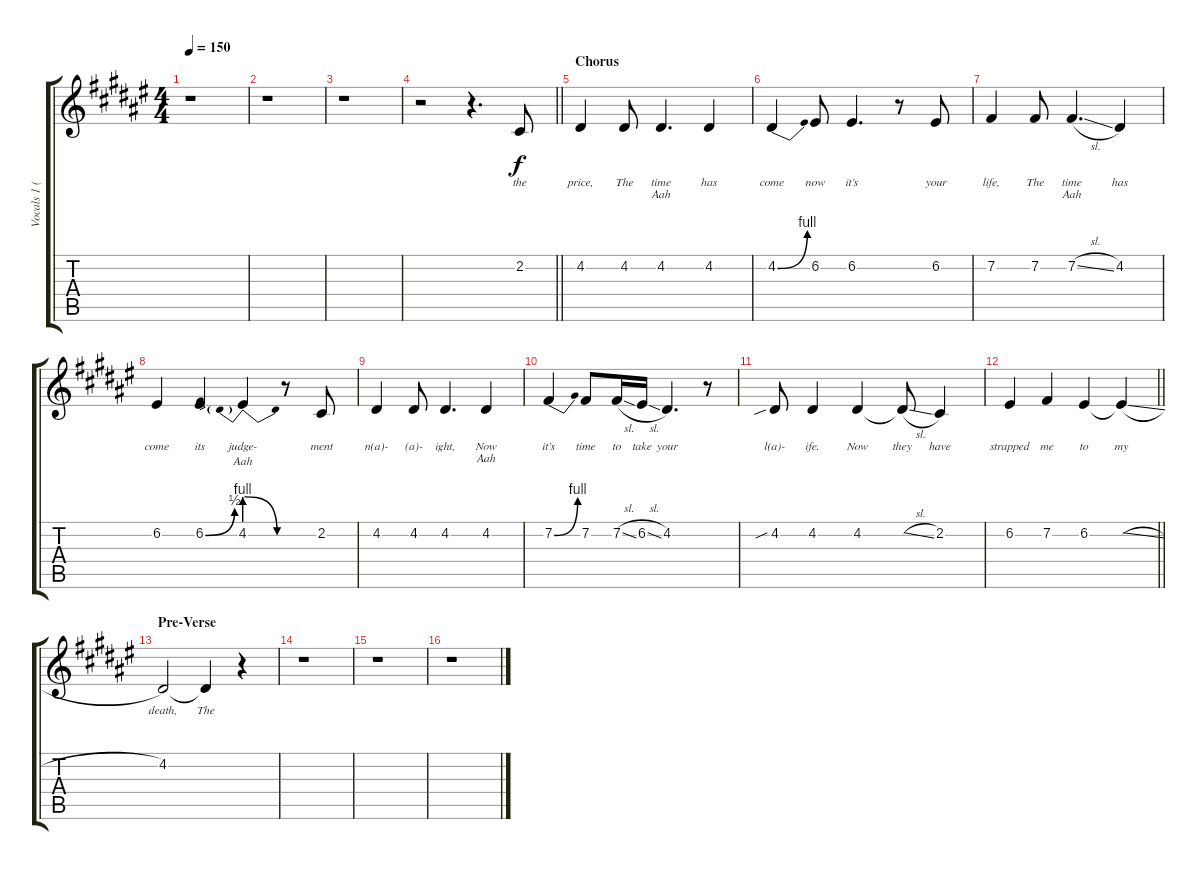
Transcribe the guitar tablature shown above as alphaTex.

\track ("Vocals 1 (Lead Vocals)" "Vocals 1 (") {instrument violin}
\staff {score tabs}
\tuning (E4 B3 G3 D3 A2 E2) {hide}
\ts (4 4)
\tempo 150
\clef g2
\ks f#
r.1{dy f} |
r.1 |
r.1 |
\barLineRight lightlight
r.2 r.4{d} 2.2.8{lyrics (0 "the") lyrics (1 "") lyrics (2 "") lyrics (3 "") lyrics (4 "")} |
\section ("" "Chorus")
4.2.4{lyrics (0 "price,") lyrics (1 "") lyrics (2 "") lyrics (3 "") lyrics (4 "")} 4.2.8{lyrics (0 "The") lyrics (1 "") lyrics (2 "") lyrics (3 "") lyrics (4 "")} 4.2.4{d lyrics (0 "time") lyrics (1 "Aah") lyrics (2 "") lyrics (3 "") lyrics (4 "")} 4.2.4{lyrics (0 "has") lyrics (1 "") lyrics (2 "") lyrics (3 "") lyrics (4 "")} |
4.2{be (bend 0 0 60 4)}.4{lyrics (0 "come") lyrics (1 "") lyrics (2 "") lyrics (3 "") lyrics (4 "")} 6.2.8{lyrics (0 "now") lyrics (1 "") lyrics (2 "") lyrics (3 "") lyrics (4 "")} 6.2.4{d lyrics (0 "it’s") lyrics (1 "") lyrics (2 "") lyrics (3 "") lyrics (4 "")} r.8 6.2.8{lyrics (0 "your") lyrics (1 "") lyrics (2 "") lyrics (3 "") lyrics (4 "")} |
7.2.4{lyrics (0 "life,") lyrics (1 "") lyrics (2 "") lyrics (3 "") lyrics (4 "")} 7.2.8{lyrics (0 "The") lyrics (1 "") lyrics (2 "") lyrics (3 "") lyrics (4 "")} 7.2{sl}.4{d lyrics (0 "time") lyrics (1 "Aah") lyrics (2 "") lyrics (3 "") lyrics (4 "")} 4.2.4{lyrics (0 "has") lyrics (1 "") lyrics (2 "") lyrics (3 "") lyrics (4 "")} |
6.2.4{lyrics (0 "come") lyrics (1 "") lyrics (2 "") lyrics (3 "") lyrics (4 "")} 6.2{be (bend 0 0 60 2)}.4{lyrics (0 "its") lyrics (1 "") lyrics (2 "") lyrics (3 "") lyrics (4 "")} 4.2{be (prebendrelease 0 4 60 0)}.4{lyrics (0 "judge-") lyrics (1 "Aah") lyrics (2 "") lyrics (3 "") lyrics (4 "")} r.8 2.2.8{lyrics (0 "ment") lyrics (1 "") lyrics (2 "") lyrics (3 "") lyrics (4 "")} |
4.2.4{lyrics (0 "n(a)-") lyrics (1 "") lyrics (2 "") lyrics (3 "") lyrics (4 "")} 4.2.8{lyrics (0 "(a)-") lyrics (1 "") lyrics (2 "") lyrics (3 "") lyrics (4 "")} 4.2.4{d lyrics (0 "ight,") lyrics (1 "") lyrics (2 "") lyrics (3 "") lyrics (4 "")} 4.2.4{lyrics (0 "Now") lyrics (1 "Aah") lyrics (2 "") lyrics (3 "") lyrics (4 "")} |
7.2{be (bend 0 0 60 4)}.4{lyrics (0 "it’s") lyrics (1 "") lyrics (2 "") lyrics (3 "") lyrics (4 "")} 7.2.8{lyrics (0 "time") lyrics (1 "") lyrics (2 "") lyrics (3 "") lyrics (4 "")} 7.2{sl}.16{lyrics (0 "to") lyrics (1 "") lyrics (2 "") lyrics (3 "") lyrics (4 "")} 6.2{sl}.16{lyrics (0 "take") lyrics (1 "") lyrics (2 "") lyrics (3 "") lyrics (4 "")} 4.2.4{d lyrics (0 "your") lyrics (1 "") lyrics (2 "") lyrics (3 "") lyrics (4 "")} r.8 |
4.2{sib}.8{lyrics (0 "l(a)-") lyrics (1 "") lyrics (2 "") lyrics (3 "") lyrics (4 "")} 4.2.4{lyrics (0 "ife.") lyrics (1 "") lyrics (2 "") lyrics (3 "") lyrics (4 "")} 4.2.4{lyrics (0 "Now") lyrics (1 "") lyrics (2 "") lyrics (3 "") lyrics (4 "")} 4.2{sl t}.8{lyrics (0 "they") lyrics (1 "") lyrics (2 "") lyrics (3 "") lyrics (4 "")} 2.2.4{lyrics (0 "have") lyrics (1 "") lyrics (2 "") lyrics (3 "") lyrics (4 "")} |
\barLineRight lightlight
6.2.4{lyrics (0 "strapped") lyrics (1 "") lyrics (2 "") lyrics (3 "") lyrics (4 "")} 7.2.4{lyrics (0 "me") lyrics (1 "") lyrics (2 "") lyrics (3 "") lyrics (4 "")} 6.2.4{lyrics (0 "to") lyrics (1 "") lyrics (2 "") lyrics (3 "") lyrics (4 "")} 6.2{sl t}.4{lyrics (0 "my") lyrics (1 "") lyrics (2 "") lyrics (3 "") lyrics (4 "")} |
\section ("" "Pre-Verse")
4.2.2{lyrics (0 "death,") lyrics (1 "") lyrics (2 "") lyrics (3 "") lyrics (4 "")} 4.2{t}.4{lyrics (0 "The") lyrics (1 "") lyrics (2 "") lyrics (3 "") lyrics (4 "") volume 0} r.4 |
r.1 |
r.1{volume 16} |
r.1
